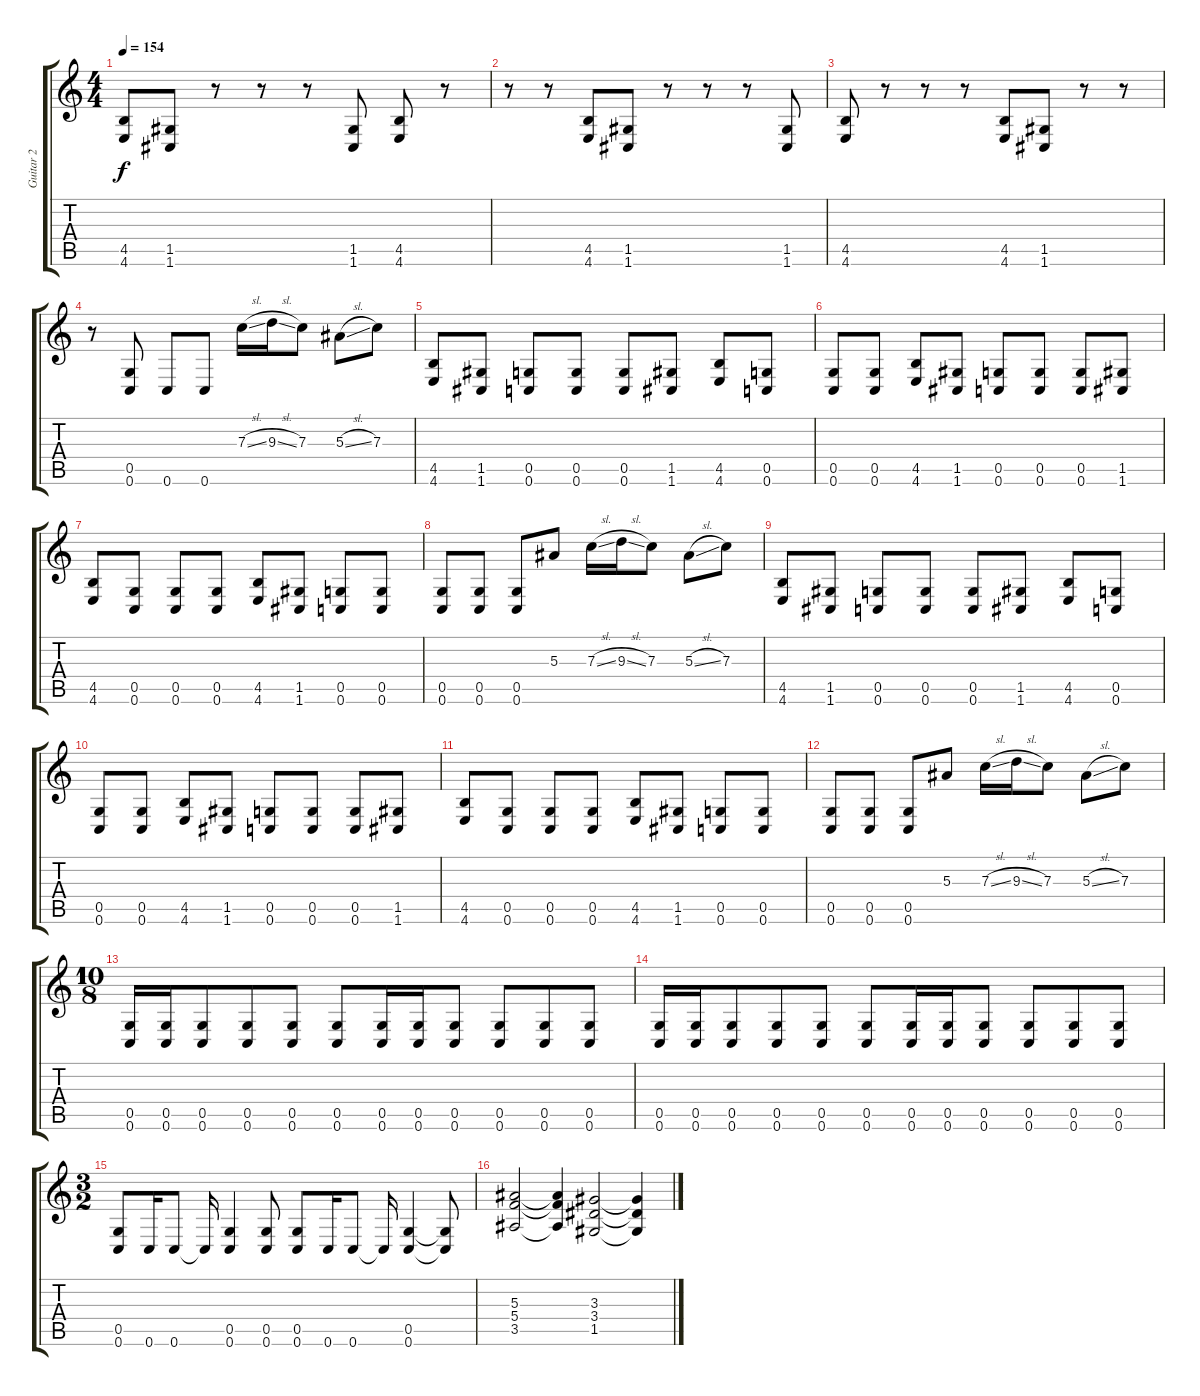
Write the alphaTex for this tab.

\track ("Guitar 2" "Guitar 2") {instrument distortionguitar}
\staff {score tabs}
\tuning (D4 A3 F3 C3 G2 C2) {hide}
\ts (4 4)
\tempo 154
\clef g2
\ks c
(4.5 4.6).8{dy f} (1.5 1.6).8 r.8 r.8 r.8 (1.5 1.6).8 (4.5 4.6).8 r.8 |
r.8 r.8 (4.5 4.6).8 (1.5 1.6).8 r.8 r.8 r.8 (1.5 1.6).8 |
(4.5 4.6).8 r.8 r.8 r.8 (4.5 4.6).8 (1.5 1.6).8 r.8 r.8 |
r.8 (0.5 0.6).8 0.6.8 0.6.8 7.3{sl}.16 9.3{sl}.16 7.3.8 5.3{sl}.8 7.3.8 |
(4.5 4.6).8 (1.5 1.6).8 (0.5 0.6).8 (0.5 0.6).8 (0.5 0.6).8 (1.5 1.6).8 (4.5 4.6).8 (0.5 0.6).8 |
(0.5 0.6).8 (0.5 0.6).8 (4.5 4.6).8 (1.5 1.6).8 (0.5 0.6).8 (0.5 0.6).8 (0.5 0.6).8 (1.5 1.6).8 |
(4.5 4.6).8 (0.5 0.6).8 (0.5 0.6).8 (0.5 0.6).8 (4.5 4.6).8 (1.5 1.6).8 (0.5 0.6).8 (0.5 0.6).8 |
(0.5 0.6).8 (0.5 0.6).8 (0.5 0.6).8 5.3.8 7.3{sl}.16 9.3{sl}.16 7.3.8 5.3{sl}.8 7.3.8 |
(4.5 4.6).8 (1.5 1.6).8 (0.5 0.6).8 (0.5 0.6).8 (0.5 0.6).8 (1.5 1.6).8 (4.5 4.6).8 (0.5 0.6).8 |
(0.5 0.6).8 (0.5 0.6).8 (4.5 4.6).8 (1.5 1.6).8 (0.5 0.6).8 (0.5 0.6).8 (0.5 0.6).8 (1.5 1.6).8 |
(4.5 4.6).8 (0.5 0.6).8 (0.5 0.6).8 (0.5 0.6).8 (4.5 4.6).8 (1.5 1.6).8 (0.5 0.6).8 (0.5 0.6).8 |
(0.5 0.6).8 (0.5 0.6).8 (0.5 0.6).8 5.3.8 7.3{sl}.16 9.3{sl}.16 7.3.8 5.3{sl}.8 7.3.8 |
\ts (10 8)
(0.5 0.6).16 (0.5 0.6).16 (0.5 0.6).8 (0.5 0.6).8 (0.5 0.6).8 (0.5 0.6).8 (0.5 0.6).16 (0.5 0.6).16 (0.5 0.6).8 (0.5 0.6).8 (0.5 0.6).8 (0.5 0.6).8 |
(0.5 0.6).16 (0.5 0.6).16 (0.5 0.6).8 (0.5 0.6).8 (0.5 0.6).8 (0.5 0.6).8 (0.5 0.6).16 (0.5 0.6).16 (0.5 0.6).8 (0.5 0.6).8 (0.5 0.6).8 (0.5 0.6).8 |
\ts (3 2)
(0.5 0.6).8 0.6.16 0.6.8 0.6{t}.16 (0.5 0.6).4 (0.5 0.6).8 (0.5 0.6).8 0.6.16 0.6.8 0.6{t}.16 (0.5 0.6).4 (0.5{t} 0.6{t}).8 |
(5.3 5.4 3.5).2 (5.3{t} 5.4{t} 3.5{t}).4 (3.3 3.4 1.5).2 (3.3{t} 3.4{t} 1.5{t}).4
